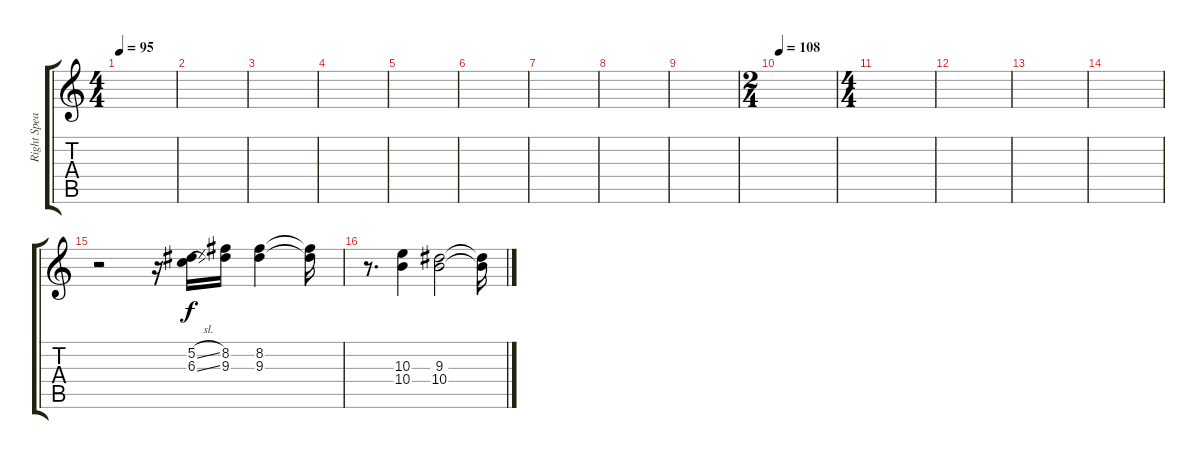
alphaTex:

\track ("Right Speaker 2" "Right Spea") {instrument distortionguitar}
\staff {score tabs}
\tuning (Eb4 Bb3 Gb3 Db3 Ab2 Eb2) {hide}
\ts (4 4)
\tempo 95
\clef g2
\ks c
|
|
|
|
|
|
|
|
|
\ts (2 4)
\tempo 108
|
\ts (4 4)
|
|
|
|
r.2 r.16 (5.2{sl} 6.3{sl}).16 (8.2 9.3).16 (8.2 9.3).4 (8.2{t} 9.3{t}).16 |
r.8{d} (10.3 10.4).4 (9.3 10.4).2 (9.3{t} 10.4{t}).16
